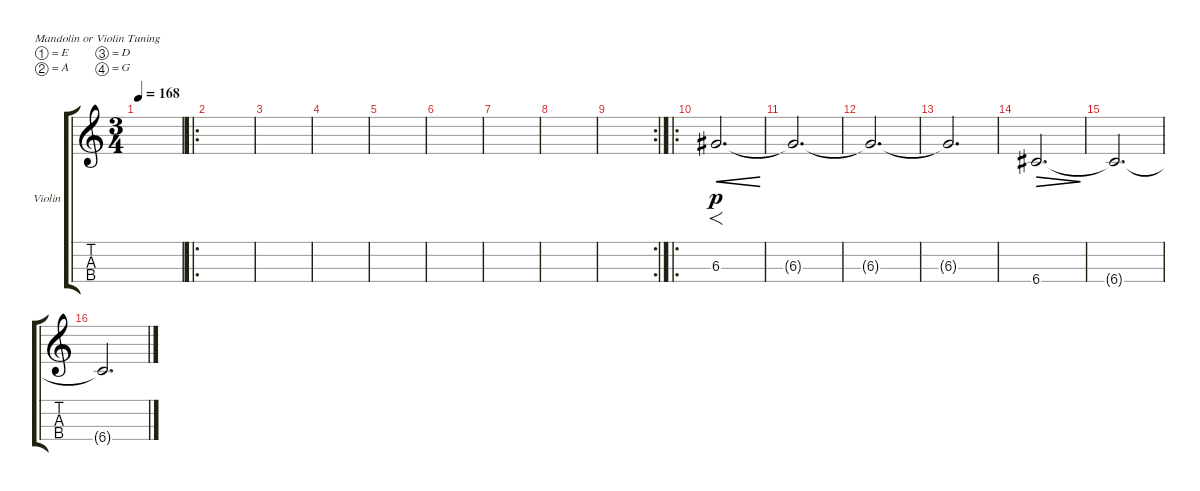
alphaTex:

\defaultSystemsLayout 4
\bracketExtendMode groupsimilarinstruments
\firstSystemTrackNameOrientation horizontal
\otherSystemsTrackNameOrientation horizontal
\track ("Violin" "Violin") {instrument violin}
\staff {score tabs}
\tuning (E5 A4 D4 G3)
\ts (3 4)
\tempo 168
\clef g2
\ks c
|
\ro
|
|
|
|
|
|
|
\rc 2
|
\ro
6.3.2{f d cre dy p} |
6.3{t}.2{d} |
6.3{t}.2{d} |
6.3{t}.2{d} |
6.4.2{d dec} |
6.4{t}.2{d} |
6.4{t}.2{d}
